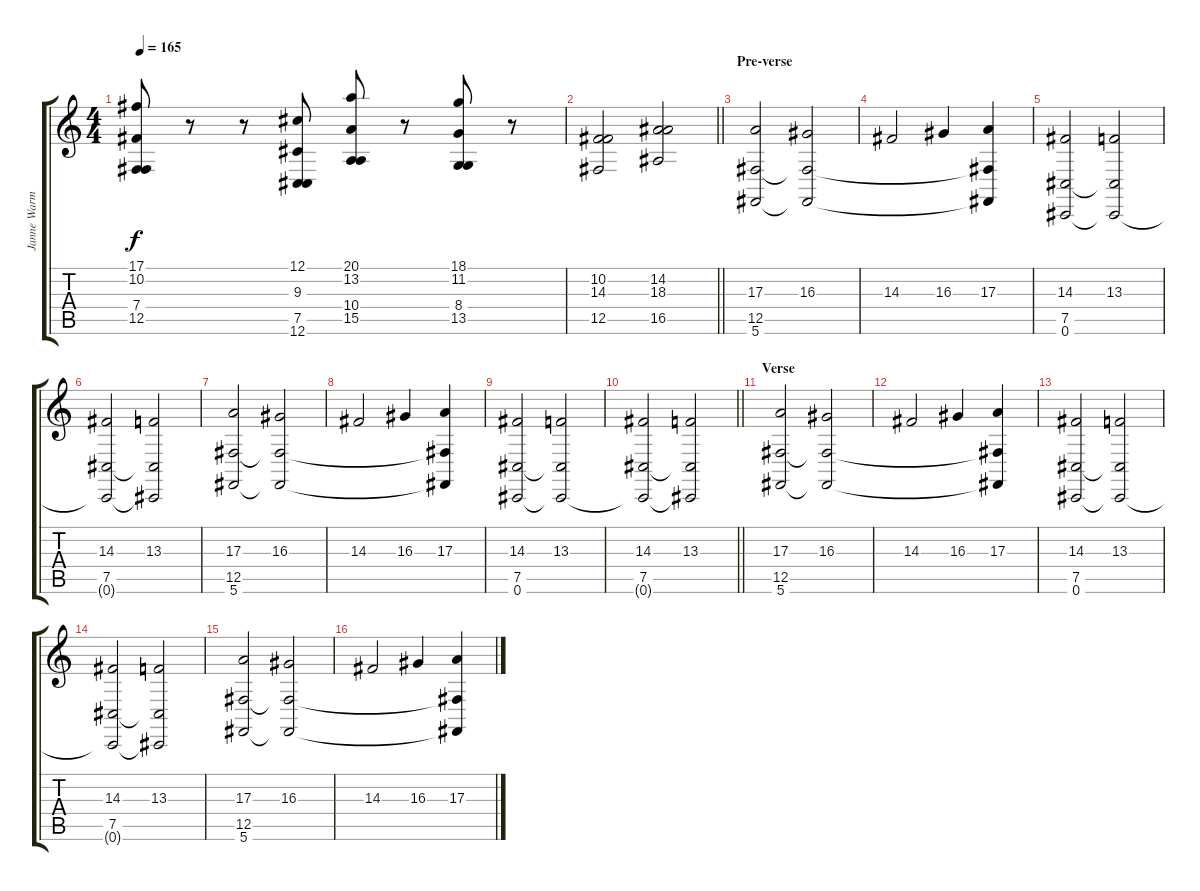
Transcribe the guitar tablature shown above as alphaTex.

\track ("Janne Warman" "Janne Warm") {instrument stringensemble1}
\staff {score tabs}
\tuning (Db4 Ab3 E3 B2 Gb2 Db2) {hide}
\ts (4 4)
\tempo 165
\clef g2
\ks c
(17.1 10.2 7.4 12.5).8{dy f instrument orchestrahit} r.8 r.8 (12.1 9.3 7.5 12.6).8 (20.1 13.2 10.4 15.5).8 r.8 (18.1 11.2 8.4 13.5).8 r.8 |
\barLineRight lightlight
(10.2 14.3 12.5).2{instrument stringensemble1} (14.2 18.3 16.5).2 |
\section ("" "Pre-verse")
(17.3 12.5 5.6).2 (16.3 12.5{t} 5.6{t}).2 |
14.3.2 16.3.4 (17.3 12.5{t} 5.6{t}).4 |
(14.3 7.5 0.6).2 (13.3 7.5{t} 0.6{t}).2 |
(14.3 7.5 0.6{t}).2 (13.3 7.5{t} 0.6{t}).2 |
(17.3 12.5 5.6).2 (16.3 12.5{t} 5.6{t}).2 |
14.3.2 16.3.4 (17.3 12.5{t} 5.6{t}).4 |
(14.3 7.5 0.6).2 (13.3 7.5{t} 0.6{t}).2 |
\barLineRight lightlight
(14.3 7.5 0.6{t}).2 (13.3 7.5{t} 0.6{t}).2 |
\section ("" "Verse")
(17.3 12.5 5.6).2 (16.3 12.5{t} 5.6{t}).2 |
14.3.2 16.3.4 (17.3 12.5{t} 5.6{t}).4 |
(14.3 7.5 0.6).2 (13.3 7.5{t} 0.6{t}).2 |
(14.3 7.5 0.6{t}).2 (13.3 7.5{t} 0.6{t}).2 |
(17.3 12.5 5.6).2 (16.3 12.5{t} 5.6{t}).2 |
14.3.2 16.3.4 (17.3 12.5{t} 5.6{t}).4
